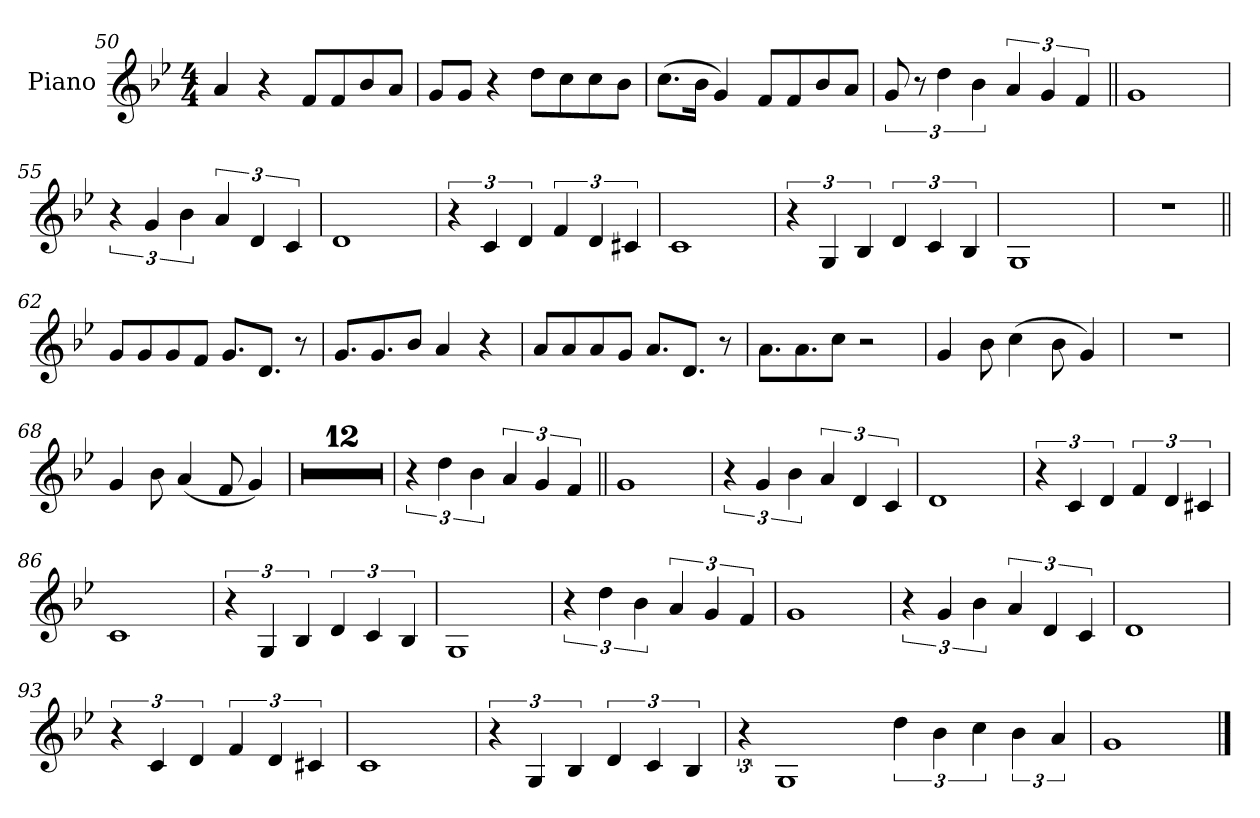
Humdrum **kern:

**kern
*part1
*staff1
*I"Piano
*I'Pno.
*clefG2
*k[b-e-]
*M4/4
=50
4a
4r
8fL
8f
8b-
8aJ
=51
8gL
8gJ
4r
8ddL
8cc
8cc
8b-J
=52
(8.ccL
16b-Jk
4g)
8fL
8f
8b-
8aJ
=53
12g
12r
6dd
6b-
6a
6g
6f
=54||
1g
=55
6r
6g
6b-
6a
6d
6c
=56
1d
=57
6r
6c
6d
6f
6d
6c#X
=58
1c
=59
6r
6G
6B-
6d
6c
6B-
=60
1G
=61
1r
=62||
8gL
8g
8g
8fJ
8.gL
8.dJ
8r
=63
8.gL
8.g
8b-J
4a
4r
=64
8aL
8a
8a
8gJ
8.aL
8.dJ
8r
=65
8.aL
8.a
8ccJ
2r
=66
4g
8b-
(4cc
8b-
4g)
=67
1r
=68
4g
8b-
(4a
8f
4g)
=69
1r
=70
1r
=71
1r
=72
1r
=73
1r
=74
1r
=75
1r
=76
1r
=77
1r
=78
1r
=79
1r
=80
1r
=81
6r
6dd
6b-
6a
6g
6f
=82||
1g
=83
6r
6g
6b-
6a
6d
6c
=84
1d
=85
6r
6c
6d
6f
6d
6c#X
=86
1c
=87
6r
6G
6B-
6d
6c
6B-
=88
1G
=89
6r
6dd
6b-
6a
6g
6f
=90
1g
=91
6r
6g
6b-
6a
6d
6c
=92
1d
=93
6r
6c
6d
6f
6d
6c#X
=94
1c
=95
6r
6G
6B-
6d
6c
6B-
=96
6r
1G
6dd!
6b-!
6cc!
6b-!
6a!
=97
1g!
==
*-
